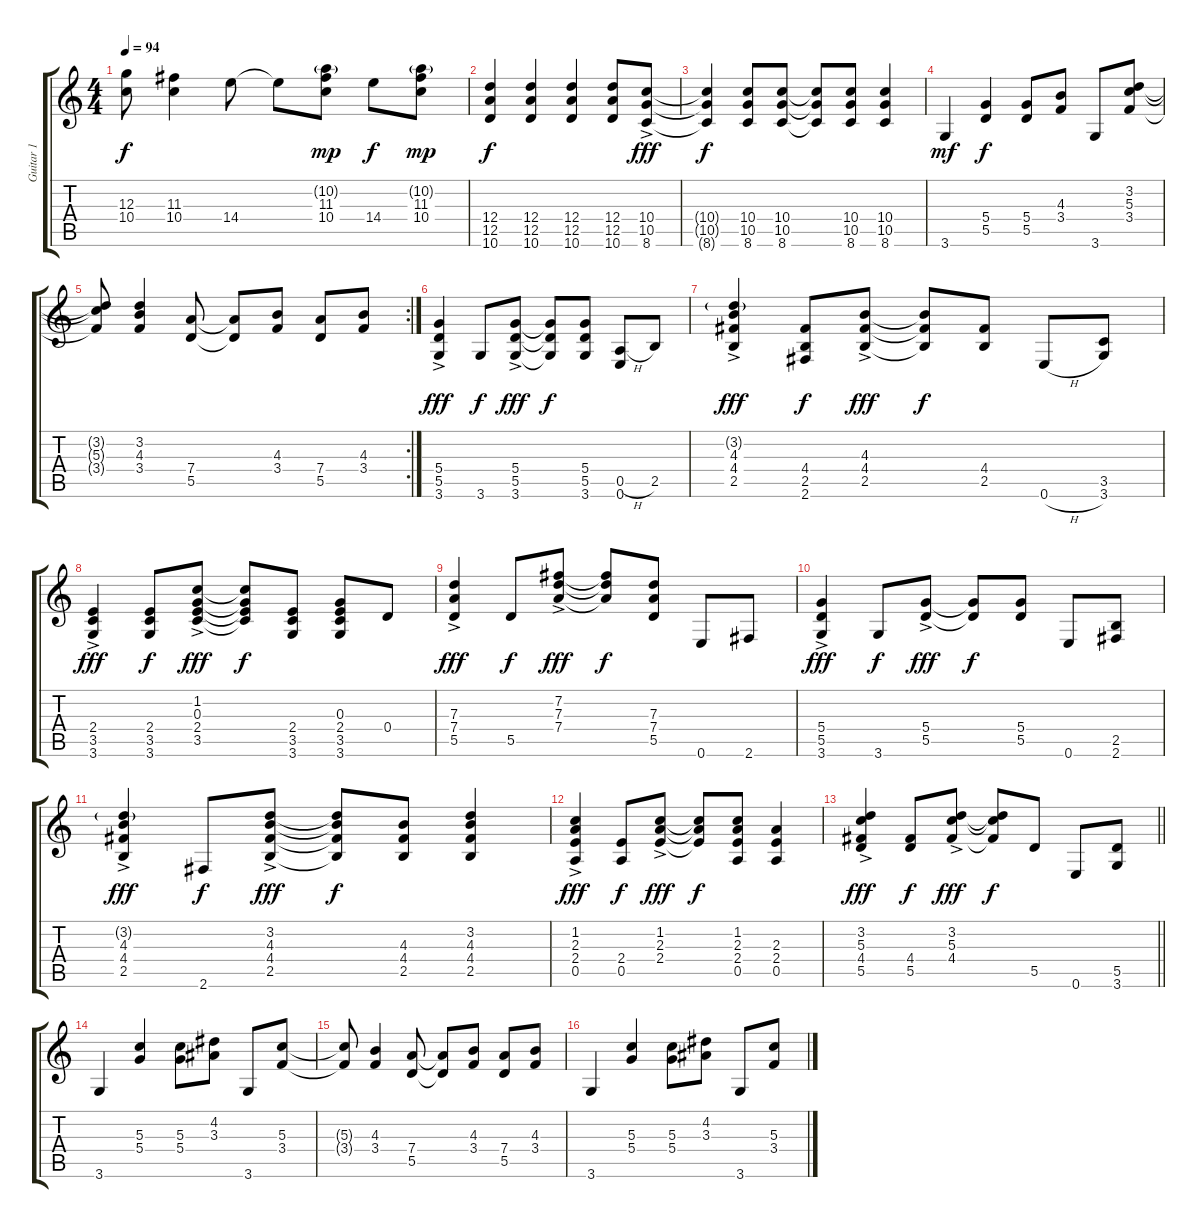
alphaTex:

\track ("Guitar 1" "Guitar 1") {instrument electricguitarclean}
\staff {score tabs}
\tuning (E4 B3 G3 D3 A2 E2) {hide}
\ts (4 4)
\tempo 94
\clef g2
\ks c
(12.3{t} 10.4{t}).8{dy f} (11.3 10.4).4 14.4.8 14.4{t}.8 (10.2{g} 11.3 10.4).8{dy mp} 14.4.8{dy f} (10.2{g} 11.3 10.4).8{dy mp} |
(12.4 12.5 10.6).4{dy f} (12.4 12.5 10.6).4 (12.4 12.5 10.6).4 (12.4 12.5 10.6).8 (10.4{ac} 10.5{ac} 8.6{ac}).8{dy fff} |
(10.4{t} 10.5{t} 8.6{t}).4{dy f} (10.4 10.5 8.6).8 (10.4 10.5 8.6).8 (10.4{t} 10.5{t} 8.6{t}).8 (10.4 10.5 8.6).8 (10.4 10.5 8.6).4 |
3.6.4{dy mf} (5.4 5.5).4{dy f} (5.4 5.5).8 (4.3 3.4).8 3.6.8 (3.2 5.3 3.4).8 |
\rc 2
(3.2{t} 5.3{t} 3.4{t}).8 (3.2 4.3 3.4).4 (7.4 5.5).8 (7.4{t} 5.5{t}).8 (4.3 3.4).8 (7.4 5.5).8 (4.3 3.4).8 |
(5.4{ac} 5.5{ac} 3.6{ac}).4{dy fff} 3.6.8{dy f} (5.4{ac} 5.5{ac} 3.6{ac}).8{dy fff} (5.4{t} 5.5{t} 3.6{t}).8{dy f} (5.4 5.5 3.6).8 (0.5{h} 0.6).8 2.5.8 |
(3.2{g ac} 4.3{ac} 4.4{ac} 2.5{ac}).4{dy fff} (4.4 2.5 2.6).8{dy f} (4.3{ac} 4.4{ac} 2.5{ac}).8{dy fff} (4.3{t} 4.4{t} 2.5{t}).8{dy f} (4.4 2.5).8 0.6{h}.8 (3.5 3.6).8 |
(2.4{ac} 3.5{ac} 3.6{ac}).4{dy fff} (2.4 3.5 3.6).8{dy f} (1.2{ac} 0.3{ac} 2.4{ac} 3.5{ac}).8{dy fff} (1.2{t} 0.3{t} 2.4{t} 3.5{t}).8{dy f} (2.4 3.5 3.6).8 (0.3 2.4 3.5 3.6).8 0.4.8 |
(7.3{ac} 7.4{ac} 5.5{ac}).4{dy fff} 5.5.8{dy f} (7.2{ac} 7.3{ac} 7.4{ac}).8{dy fff} (7.2{t} 7.3{t} 7.4{t}).8{dy f} (7.3 7.4 5.5).8 0.6.8 2.6.8 |
(5.4{ac} 5.5{ac} 3.6{ac}).4{dy fff} 3.6.8{dy f} (5.4{ac} 5.5{ac}).8{dy fff} (5.4{t} 5.5{t}).8{dy f} (5.4 5.5).8 0.6.8 (2.5 2.6).8 |
(3.2{g ac} 4.3{ac} 4.4{ac} 2.5{ac}).4{dy fff} 2.6.8{dy f} (3.2{ac} 4.3{ac} 4.4{ac} 2.5{ac}).8{dy fff} (3.2{t} 4.3{t} 4.4{t} 2.5{t}).8{dy f} (4.3 4.4 2.5).8 (3.2 4.3 4.4 2.5).4 |
(1.2{ac} 2.3{ac} 2.4{ac} 0.5{ac}).4{dy fff} (2.4 0.5).8{dy f} (1.2{ac} 2.3{ac} 2.4{ac}).8{dy fff} (1.2{t} 2.3{t} 2.4{t}).8{dy f} (1.2 2.3 2.4 0.5).8 (2.3 2.4 0.5).4 |
\barLineRight lightlight
(3.2{ac} 5.3{ac} 4.4{ac} 5.5{ac}).4{dy fff} (4.4 5.5).8{dy f} (3.2{ac} 5.3{ac} 4.4{ac}).8{dy fff} (3.2{t} 5.3{t} 4.4{t}).8{dy f} 5.5.8 0.6.8 (5.5 3.6).8 |
3.6.4 (5.3 5.4).4 (5.3 5.4).8 (4.2 3.3).8 3.6.8 (5.3 3.4).8 |
(5.3{t} 3.4{t}).8 (4.3 3.4).4 (7.4 5.5).8 (7.4{t} 5.5{t}).8 (4.3 3.4).8 (7.4 5.5).8 (4.3 3.4).8 |
3.6.4 (5.3 5.4).4 (5.3 5.4).8 (4.2 3.3).8 3.6.8 (5.3 3.4).8
